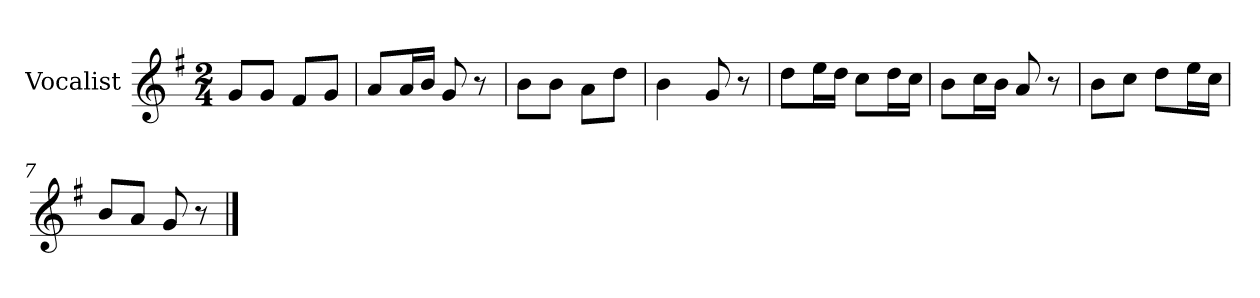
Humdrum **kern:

**kern
*part1
*staff1
*I"Vocalist
*k[f#]
*G:
*M2/4
=
8gL
8gJ
8f#L
8gJ
=1
8aL
16aL
16bJJ
8g
8r
=2
8bL
8bJ
8aL
8ddJ
=3
4b
8g
8r
=4
8ddL
16eeL
16ddJJ
8ccL
16ddL
16ccJJ
=5
8bL
16ccL
16bJJ
8a
8r
=6
8bL
8ccJ
8ddL
16eeL
16ccJJ
=7
8bL
8aJ
8g
8r
==
*-
